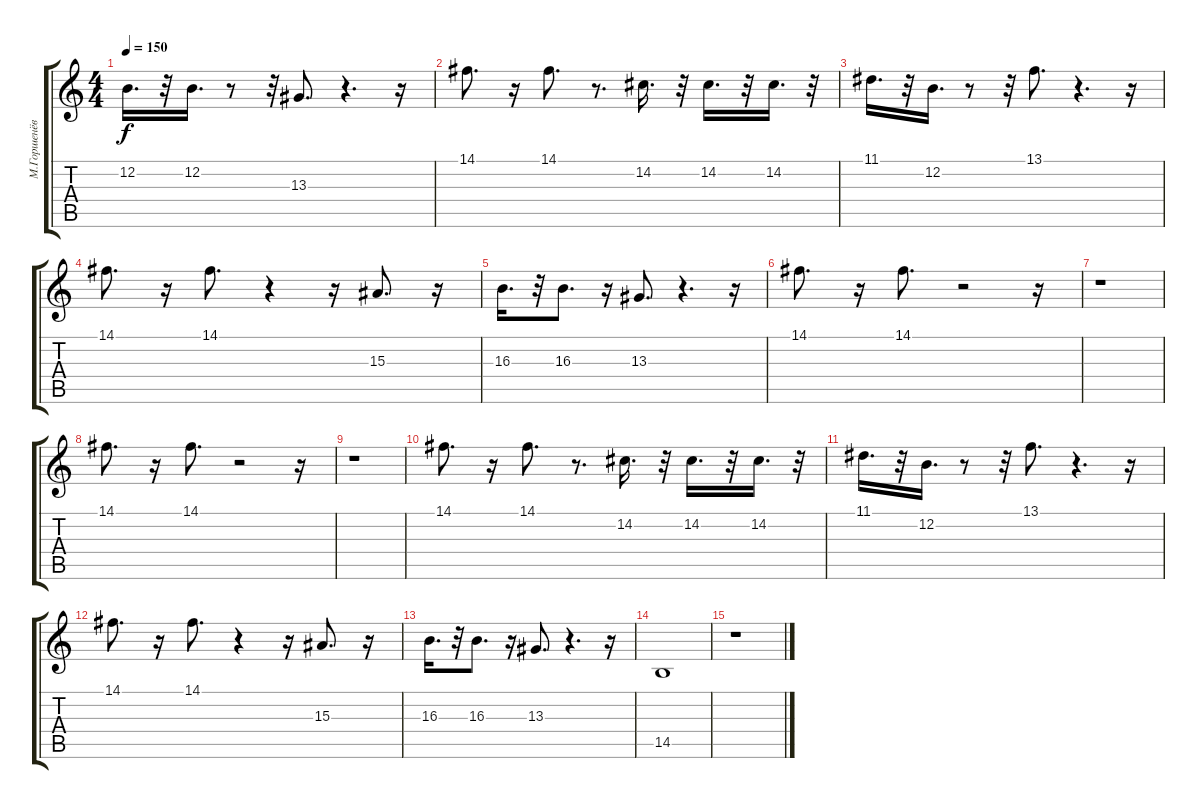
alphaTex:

\track ("М.Горшенёв" "М.Горшенёв") {instrument lead1square}
\staff {score tabs}
\tuning (E4 B3 G3 D3 A2 D2) {hide}
\ts (4 4)
\tempo 150
\clef g2
\ks c
12.2.16{d dy f} r.32 12.2.16{d} r.8 r.32 13.3.8{d} r.4{d} r.16 |
14.1.8{d} r.16 14.1.8{d} r.8{d} 14.2.16{d} r.32 14.2.16{d} r.32 14.2.16{d} r.32 |
11.1.16{d} r.32 12.2.16{d} r.8 r.32 13.1.8{d} r.4{d} r.16 |
14.1.8{d} r.16 14.1.8{d} r.4 r.16 15.3.8{d} r.16 |
16.3.16{d} r.32 16.3.8{d} r.16 13.3.8{d} r.4{d} r.16 |
14.1.8{d} r.16 14.1.8{d} r.2 r.16 |
r.1 |
14.1.8{d} r.16 14.1.8{d} r.2 r.16 |
r.1 |
14.1.8{d} r.16 14.1.8{d} r.8{d} 14.2.16{d} r.32 14.2.16{d} r.32 14.2.16{d} r.32 |
11.1.16{d} r.32 12.2.16{d} r.8 r.32 13.1.8{d} r.4{d} r.16 |
14.1.8{d} r.16 14.1.8{d} r.4 r.16 15.3.8{d} r.16 |
16.3.16{d} r.32 16.3.8{d} r.16 13.3.8{d} r.4{d} r.16 |
14.5.1 |
r.1
